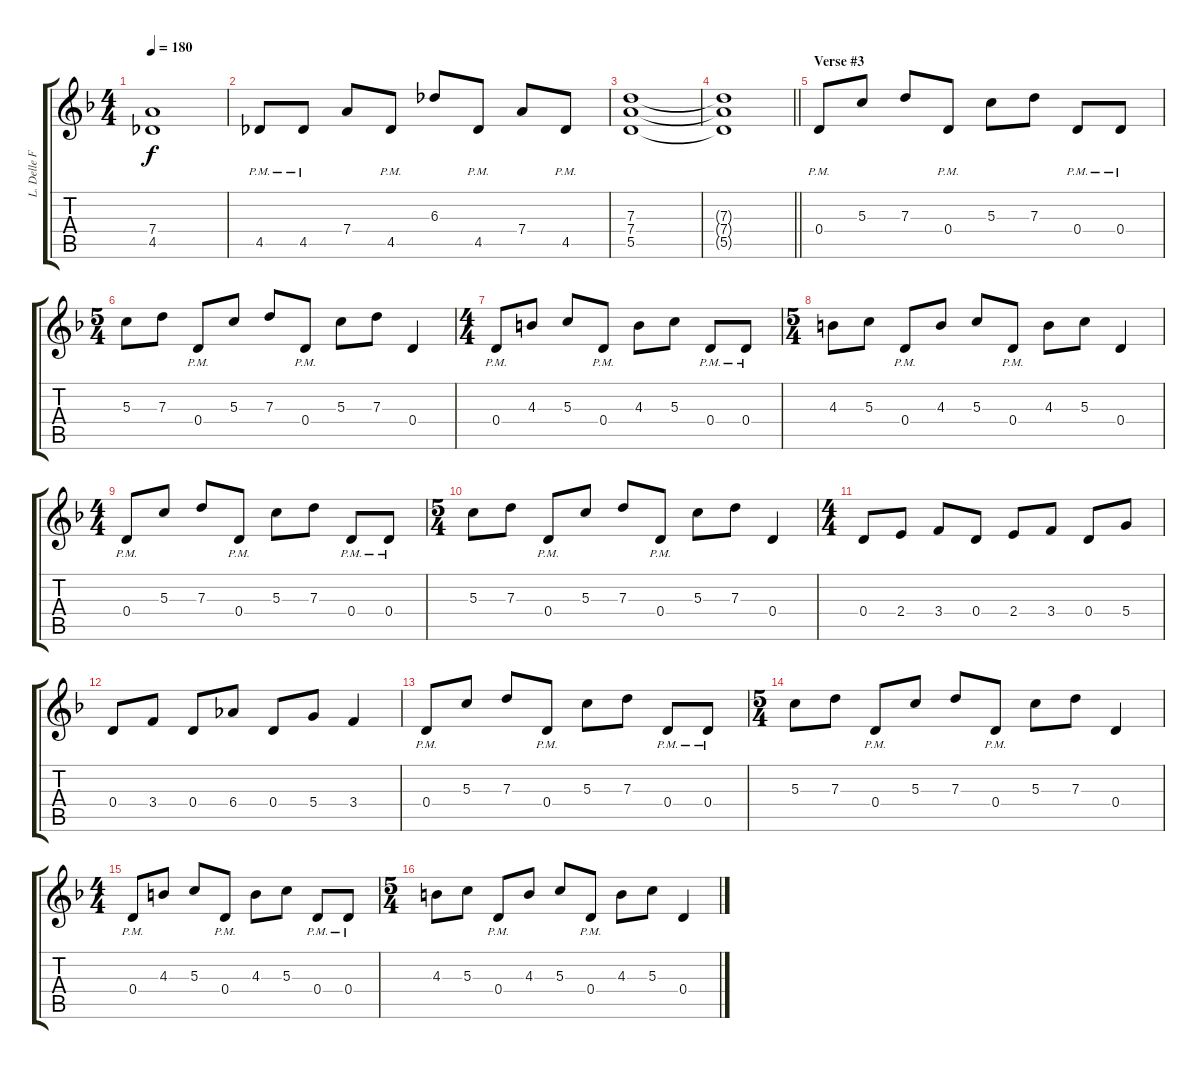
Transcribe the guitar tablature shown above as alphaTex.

\track ("L. Delle Fave (Dist. Guitar R)" "L. Delle F") {instrument overdrivenguitar}
\staff {score tabs}
\tuning (E4 B3 G3 D3 A2 E2) {hide}
\ts (4 4)
\tempo 180
\clef g2
\ks dminor
(7.4 4.5).1{dy f} |
4.5{pm}.8 4.5{pm}.8 7.4.8 4.5{pm}.8 6.3.8 4.5{pm}.8 7.4.8 4.5{pm}.8 |
(7.3 7.4 5.5).1 |
\barLineRight lightlight
(7.3{t} 7.4{t} 5.5{t}).1 |
\section ("" "Verse #3")
0.4{pm}.8{volume 12} 5.3.8 7.3.8 0.4{pm}.8 5.3.8 7.3.8 0.4{pm}.8 0.4{pm}.8 |
\ts (5 4)
5.3.8 7.3.8 0.4{pm}.8 5.3.8 7.3.8 0.4{pm}.8 5.3.8 7.3.8 0.4.4 |
\ts (4 4)
0.4{pm}.8 4.3.8 5.3.8 0.4{pm}.8 4.3.8 5.3.8 0.4{pm}.8 0.4{pm}.8 |
\ts (5 4)
4.3.8 5.3.8 0.4{pm}.8 4.3.8 5.3.8 0.4{pm}.8 4.3.8 5.3.8 0.4.4 |
\ts (4 4)
0.4{pm}.8 5.3.8 7.3.8 0.4{pm}.8 5.3.8 7.3.8 0.4{pm}.8 0.4{pm}.8 |
\ts (5 4)
5.3.8 7.3.8 0.4{pm}.8 5.3.8 7.3.8 0.4{pm}.8 5.3.8 7.3.8 0.4.4 |
\ts (4 4)
0.4.8 2.4.8 3.4.8 0.4.8 2.4.8 3.4.8 0.4.8 5.4.8 |
0.4.8 3.4.8 0.4.8 6.4.8 0.4.8 5.4.8 3.4.4 |
0.4{pm}.8 5.3.8 7.3.8 0.4{pm}.8 5.3.8 7.3.8 0.4{pm}.8 0.4{pm}.8 |
\ts (5 4)
5.3.8 7.3.8 0.4{pm}.8 5.3.8 7.3.8 0.4{pm}.8 5.3.8 7.3.8 0.4.4 |
\ts (4 4)
0.4{pm}.8 4.3.8 5.3.8 0.4{pm}.8 4.3.8 5.3.8 0.4{pm}.8 0.4{pm}.8 |
\ts (5 4)
4.3.8 5.3.8 0.4{pm}.8 4.3.8 5.3.8 0.4{pm}.8 4.3.8 5.3.8 0.4.4
